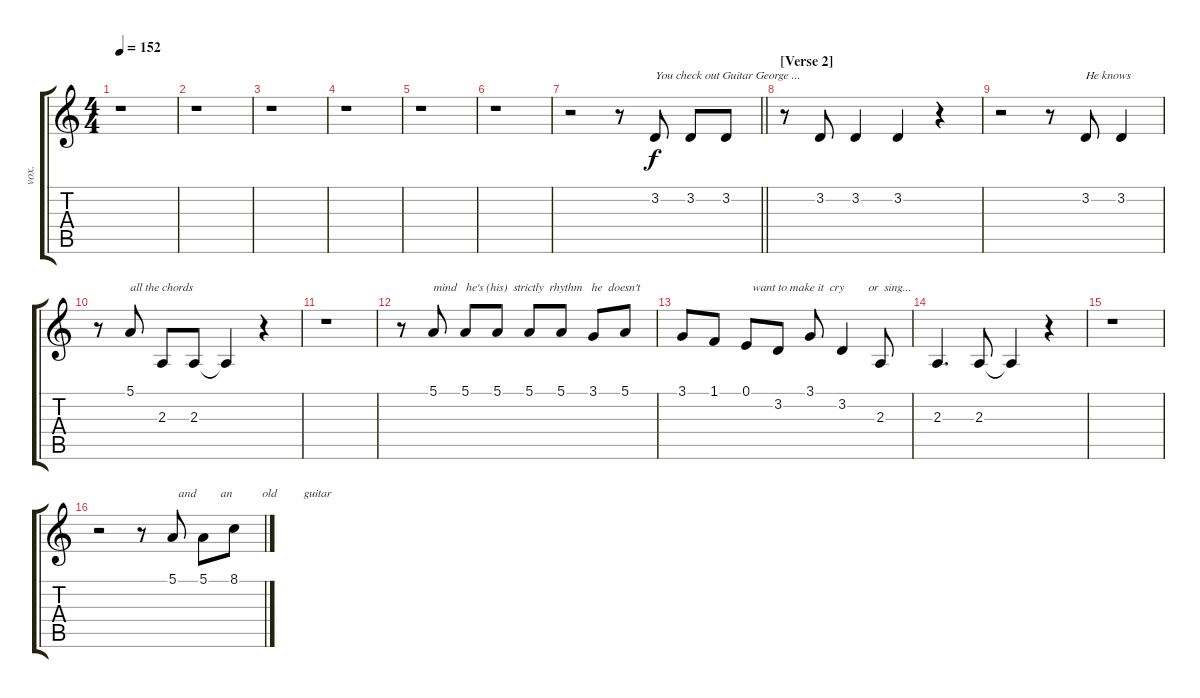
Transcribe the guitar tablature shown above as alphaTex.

\track ("vox." "vox.") {instrument clarinet}
\staff {score tabs}
\tuning (E4 B3 G3 D3 A2 E2) {hide}
\ts (4 4)
\tempo 152
\clef g2
\ks c
r.1{dy f} |
r.1 |
r.1 |
r.1 |
r.1 |
r.1 |
\barLineRight lightlight
r.2 r.8 3.2.8{txt "You check out Guitar George ..."} 3.2.8 3.2.8 |
\section ("" "[Verse 2]")
r.8 3.2.8 3.2.4 3.2.4 r.4 |
r.2 r.8 3.2.8{txt "He knows"} 3.2.4 |
r.8 5.1.8{txt "all the chords"} 2.3.8 2.3.8 2.3{t}.4 r.4 |
r.1 |
r.8 5.1.8{txt "mind   he's (his)  strictly  rhythm   he  doesn't"} 5.1.8 5.1.8 5.1.8 5.1.8 3.1.8 5.1.8 |
3.1.8 1.1.8 0.1.8{txt "  want to make it  cry        or  sing..."} 3.2.8 3.1.8 3.2.4 2.3.8 |
2.3.4{d} 2.3.8 2.3{t}.4 r.4 |
r.1 |
r.2 r.8 5.1.8{txt "  and        an          old         guitar      "} 5.1.8 8.1.8
